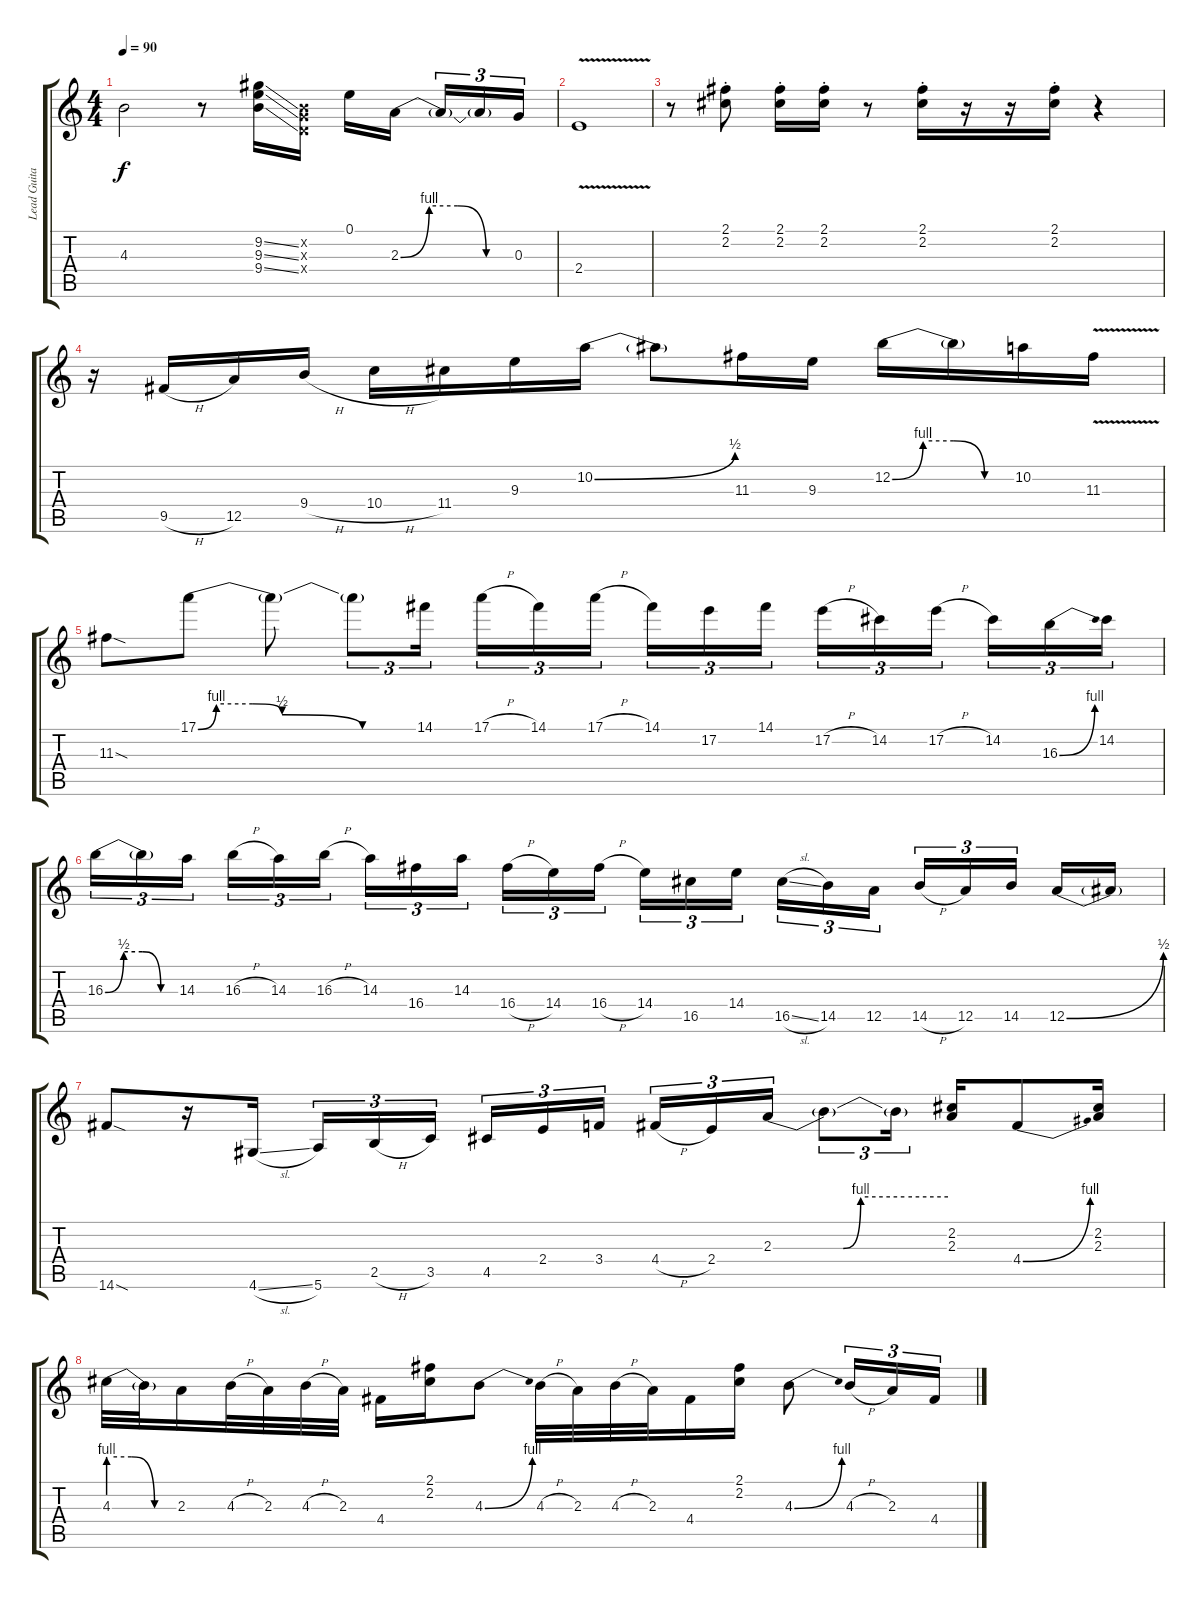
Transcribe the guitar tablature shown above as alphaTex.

\track ("Lead Guitar" "Lead Guita") {instrument overdrivenguitar}
\staff {score tabs}
\tuning (E4 B3 G3 D3 A2 E2) {hide}
\ts (4 4)
\tempo 90
\clef g2
\ks c
4.3{t}.2{dy f} r.8 (9.2{ss} 9.3{ss} 9.4{ss}).16 (0.2{x} 0.3{x} 0.4{x}).16 0.1.16 2.3{be (custom 0 0 15 4 30 4 45 0 60 0)}.16{beam splitsecondary} 2.3{t}.16{tu (3 2)} 2.3{t}.16{tu (3 2)} 0.3.16{tu (3 2)} |
2.4{v}.1 |
r.8 (2.1{st} 2.2{st}).8 (2.1{st} 2.2{st}).16 (2.1{st} 2.2{st}).16 r.8 (2.1{st} 2.2{st}).16 r.16 r.16 (2.1{st} 2.2{st}).16 r.4 |
r.16 9.5{h}.16 12.5.16 9.4{h}.16 10.4{h}.16 11.4.16 9.3.16 10.2{be (bend 0 0 60 2)}.16 10.2{t}.8 11.3.16 9.3.16 12.2{be (custom 0 0 15 4 30 4 45 0 60 0)}.16 12.2{t}.16 10.2.16 11.3{v}.16 |
11.3{sod}.8 17.1{be (custom 0 0 5 4 15 4 23 2 45 0 60 0)}.8 17.1{t}.8 17.1{t}.8{tu (3 2)} 14.1.16{tu (3 2)} 17.1{h}.16{tu (3 2)} 14.1.16{tu (3 2)} 17.1{h}.16{tu (3 2) beam splitsecondary} 14.1.16{tu (3 2)} 17.2.16{tu (3 2)} 14.1.16{tu (3 2)} 17.2{h}.16{tu (3 2)} 14.2.16{tu (3 2)} 17.2{h}.16{tu (3 2) beam splitsecondary} 14.2.16{tu (3 2)} 16.3{be (bend 0 0 60 4)}.16{tu (3 2)} 14.2.16{tu (3 2)} |
16.3{be (custom 0 0 15 2 30 2 45 0 60 0)}.16{tu (3 2)} 16.3{t}.16{tu (3 2)} 14.3.16{tu (3 2) beam splitsecondary} 16.3{h}.16{tu (3 2)} 14.3.16{tu (3 2)} 16.3{h}.16{tu (3 2)} 14.3.16{tu (3 2)} 16.4.16{tu (3 2)} 14.3.16{tu (3 2) beam splitsecondary} 16.4{h}.16{tu (3 2)} 14.4.16{tu (3 2)} 16.4{h}.16{tu (3 2)} 14.4.16{tu (3 2)} 16.5.16{tu (3 2)} 14.4.16{tu (3 2) beam splitsecondary} 16.5{sl}.16{tu (3 2)} 14.5.16{tu (3 2)} 12.5.16{tu (3 2)} 14.5{h}.16{tu (3 2)} 12.5.16{tu (3 2)} 14.5.16{tu (3 2) beam splitsecondary} 12.5{be (bend 0 0 60 2)}.16 12.5{t}.16 |
14.6{sod}.8 r.16 4.6{sl}.16 5.6.16{tu (3 2)} 2.5{h}.16{tu (3 2)} 3.5.16{tu (3 2) beam splitsecondary} 4.5.16{tu (3 2)} 2.4.16{tu (3 2)} 3.4.16{tu (3 2)} 4.4{h}.16{tu (3 2)} 2.4.16{tu (3 2)} 2.3{be (custom 0 0 24 0 30 4 45 4 60 4)}.16{tu (3 2)} 2.3{t}.8{tu (3 2)} 2.3{t}.16{tu (3 2)} (2.2 2.3).16 4.4{be (bend 0 0 60 4)}.8 (2.2 2.3).16 |
4.3{be (custom 0 4 20 4 40 0 60 0)}.32 4.3{t}.32 2.3.16 4.3{h}.32 2.3.32 4.3{h}.32 2.3.32 4.4.16 (2.1 2.2).16 4.3{be (bend 0 0 60 4)}.8 4.3{h}.32 2.3.32 4.3{h}.32 2.3.32 4.4.16 (2.1 2.2).16 4.3{be (bend 0 0 60 4)}.8 4.3{h}.16{tu (3 2)} 2.3.16{tu (3 2)} 4.4.16{tu (3 2)}
